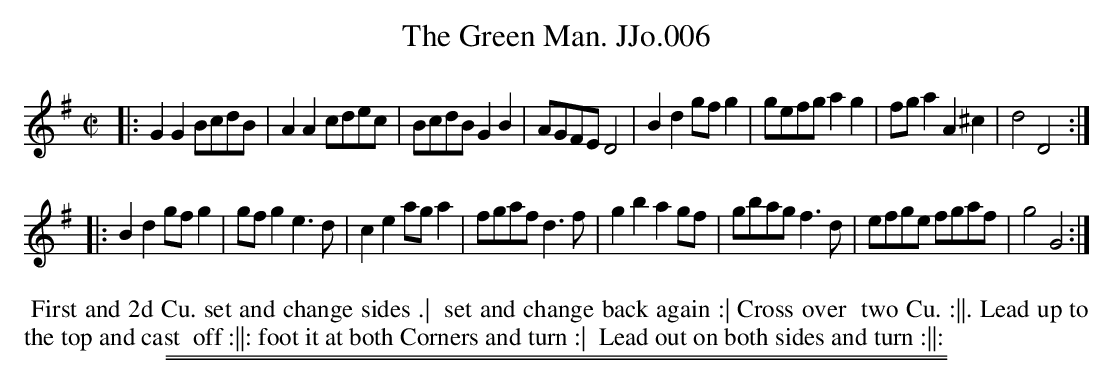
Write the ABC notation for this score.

X:1
T: Green Man. JJo.006, The
M:C|
L:1/8
K:G
|:\
G2G2BcdB | A2A2cdec | BcdBG2B2 | AGFED4 |\
B2d2gfg2 | gefga2g2 | fga2A2^c2 | d4D4 :|
|:\
B2d2gfg2 | gfg2e3d | c2e2aga2 | fgafd3f |\
g2b2a2gf | gbagf3d | efge fgaf | g4G4 :|
